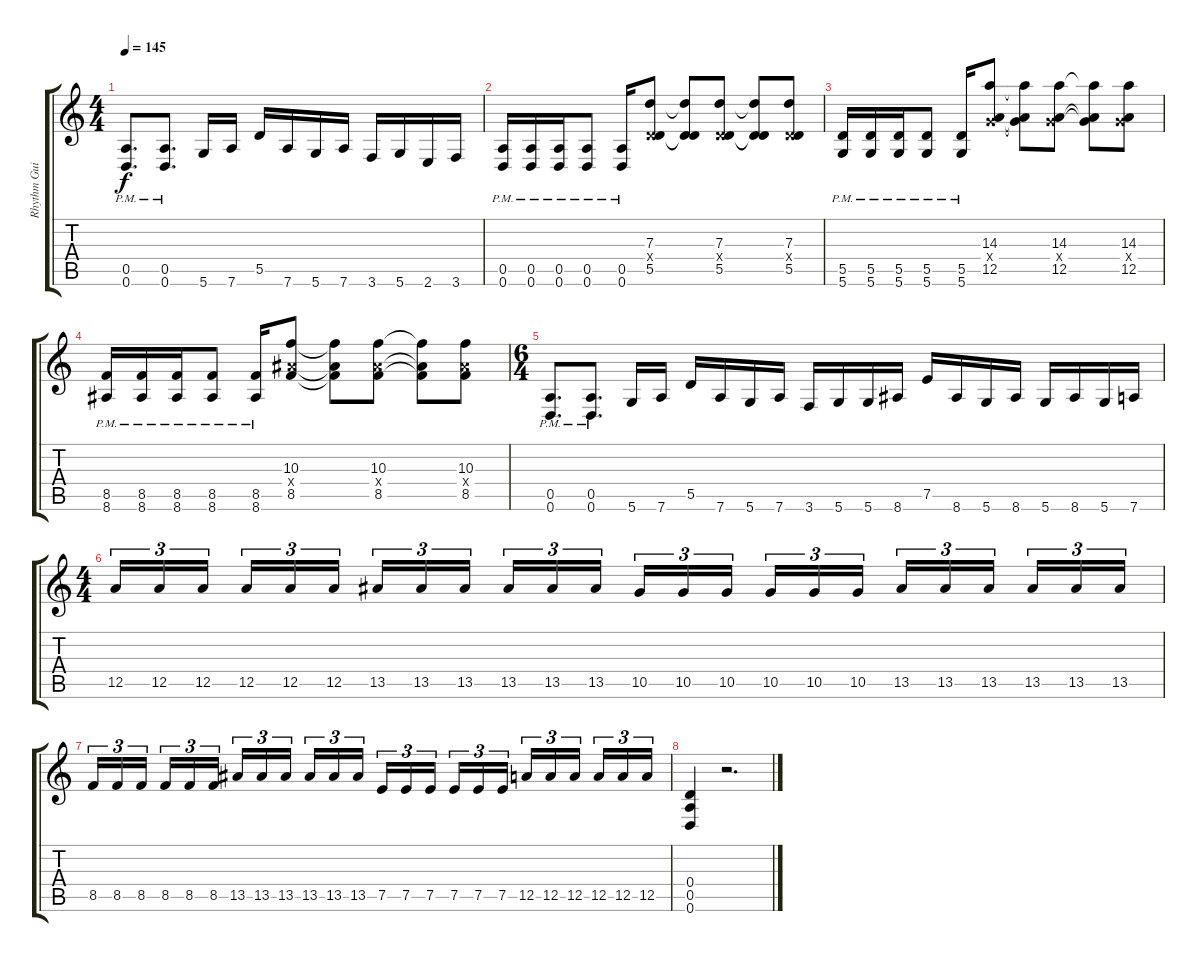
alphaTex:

\track ("Rhythm Guitar 1" "Rhythm Gui") {instrument distortionguitar}
\staff {score tabs}
\tuning (E4 B3 G3 D3 A2 D2) {hide}
\ts (4 4)
\tempo 145
\clef g2
\ks c
(0.5{pm} 0.6).8{d dy f} (0.5{pm} 0.6).8{d} 5.6.16 7.6.16 5.5.16 7.6.16 5.6.16 7.6.16 3.6.16 5.6.16 2.6.16 3.6.16 |
(0.5{pm} 0.6{pm}).16 (0.5{pm} 0.6{pm}).16 (0.5{pm} 0.6{pm}).16 (0.5{pm} 0.6{pm}).8 (0.5{pm} 0.6).16 (7.3 0.4{x} 5.5).8 (7.3{t} 0.4{t} 5.5{t}).8 (7.3 0.4{x} 5.5).8 (7.3{t} 0.4{t} 5.5{t}).8 (7.3 0.4{x} 5.5).8 |
(5.5{pm} 5.6{pm}).16 (5.5{pm} 5.6{pm}).16 (5.5{pm} 5.6{pm}).16 (5.5{pm} 5.6{pm}).8 (5.5{pm} 5.6).16 (14.3 5.4{x} 12.5).8 (14.3{t} 5.4{t} 12.5{t}).8 (14.3 5.4{x} 12.5).8 (14.3{t} 5.4{t} 12.5{t}).8 (14.3 5.4{x} 12.5).8 |
(8.5{pm} 8.6{pm}).16 (8.5{pm} 8.6{pm}).16 (8.5{pm} 8.6{pm}).16 (8.5{pm} 8.6{pm}).8 (8.5{pm} 8.6).16 (10.3 8.4{x} 8.5).8 (10.3{t} 8.4{t} 8.5{t}).8 (10.3 8.4{x} 8.5).8 (10.3{t} 8.4{t} 8.5{t}).8 (10.3 8.4{x} 8.5).8 |
\ts (6 4)
(0.5{pm} 0.6).8{d} (0.5{pm} 0.6).8{d} 5.6.16 7.6.16 5.5.16 7.6.16 5.6.16 7.6.16 3.6.16 5.6.16 5.6.16 8.6.16 7.5.16 8.6.16 5.6.16 8.6.16 5.6.16 8.6.16 5.6.16 7.6.16 |
\ts (4 4)
12.5.16{tu (3 2)} 12.5.16{tu (3 2)} 12.5.16{tu (3 2) beam splitsecondary} 12.5.16{tu (3 2)} 12.5.16{tu (3 2)} 12.5.16{tu (3 2)} 13.5.16{tu (3 2)} 13.5.16{tu (3 2)} 13.5.16{tu (3 2) beam splitsecondary} 13.5.16{tu (3 2)} 13.5.16{tu (3 2)} 13.5.16{tu (3 2)} 10.5.16{tu (3 2)} 10.5.16{tu (3 2)} 10.5.16{tu (3 2) beam splitsecondary} 10.5.16{tu (3 2)} 10.5.16{tu (3 2)} 10.5.16{tu (3 2)} 13.5.16{tu (3 2)} 13.5.16{tu (3 2)} 13.5.16{tu (3 2) beam splitsecondary} 13.5.16{tu (3 2)} 13.5.16{tu (3 2)} 13.5.16{tu (3 2)} |
8.5.16{tu (3 2)} 8.5.16{tu (3 2)} 8.5.16{tu (3 2) beam splitsecondary} 8.5.16{tu (3 2)} 8.5.16{tu (3 2)} 8.5.16{tu (3 2)} 13.5.16{tu (3 2)} 13.5.16{tu (3 2)} 13.5.16{tu (3 2) beam splitsecondary} 13.5.16{tu (3 2)} 13.5.16{tu (3 2)} 13.5.16{tu (3 2)} 7.5.16{tu (3 2)} 7.5.16{tu (3 2)} 7.5.16{tu (3 2) beam splitsecondary} 7.5.16{tu (3 2)} 7.5.16{tu (3 2)} 7.5.16{tu (3 2)} 12.5.16{tu (3 2)} 12.5.16{tu (3 2)} 12.5.16{tu (3 2) beam splitsecondary} 12.5.16{tu (3 2)} 12.5.16{tu (3 2)} 12.5.16{tu (3 2)} |
(0.4 0.5 0.6).4 r.2{d}
